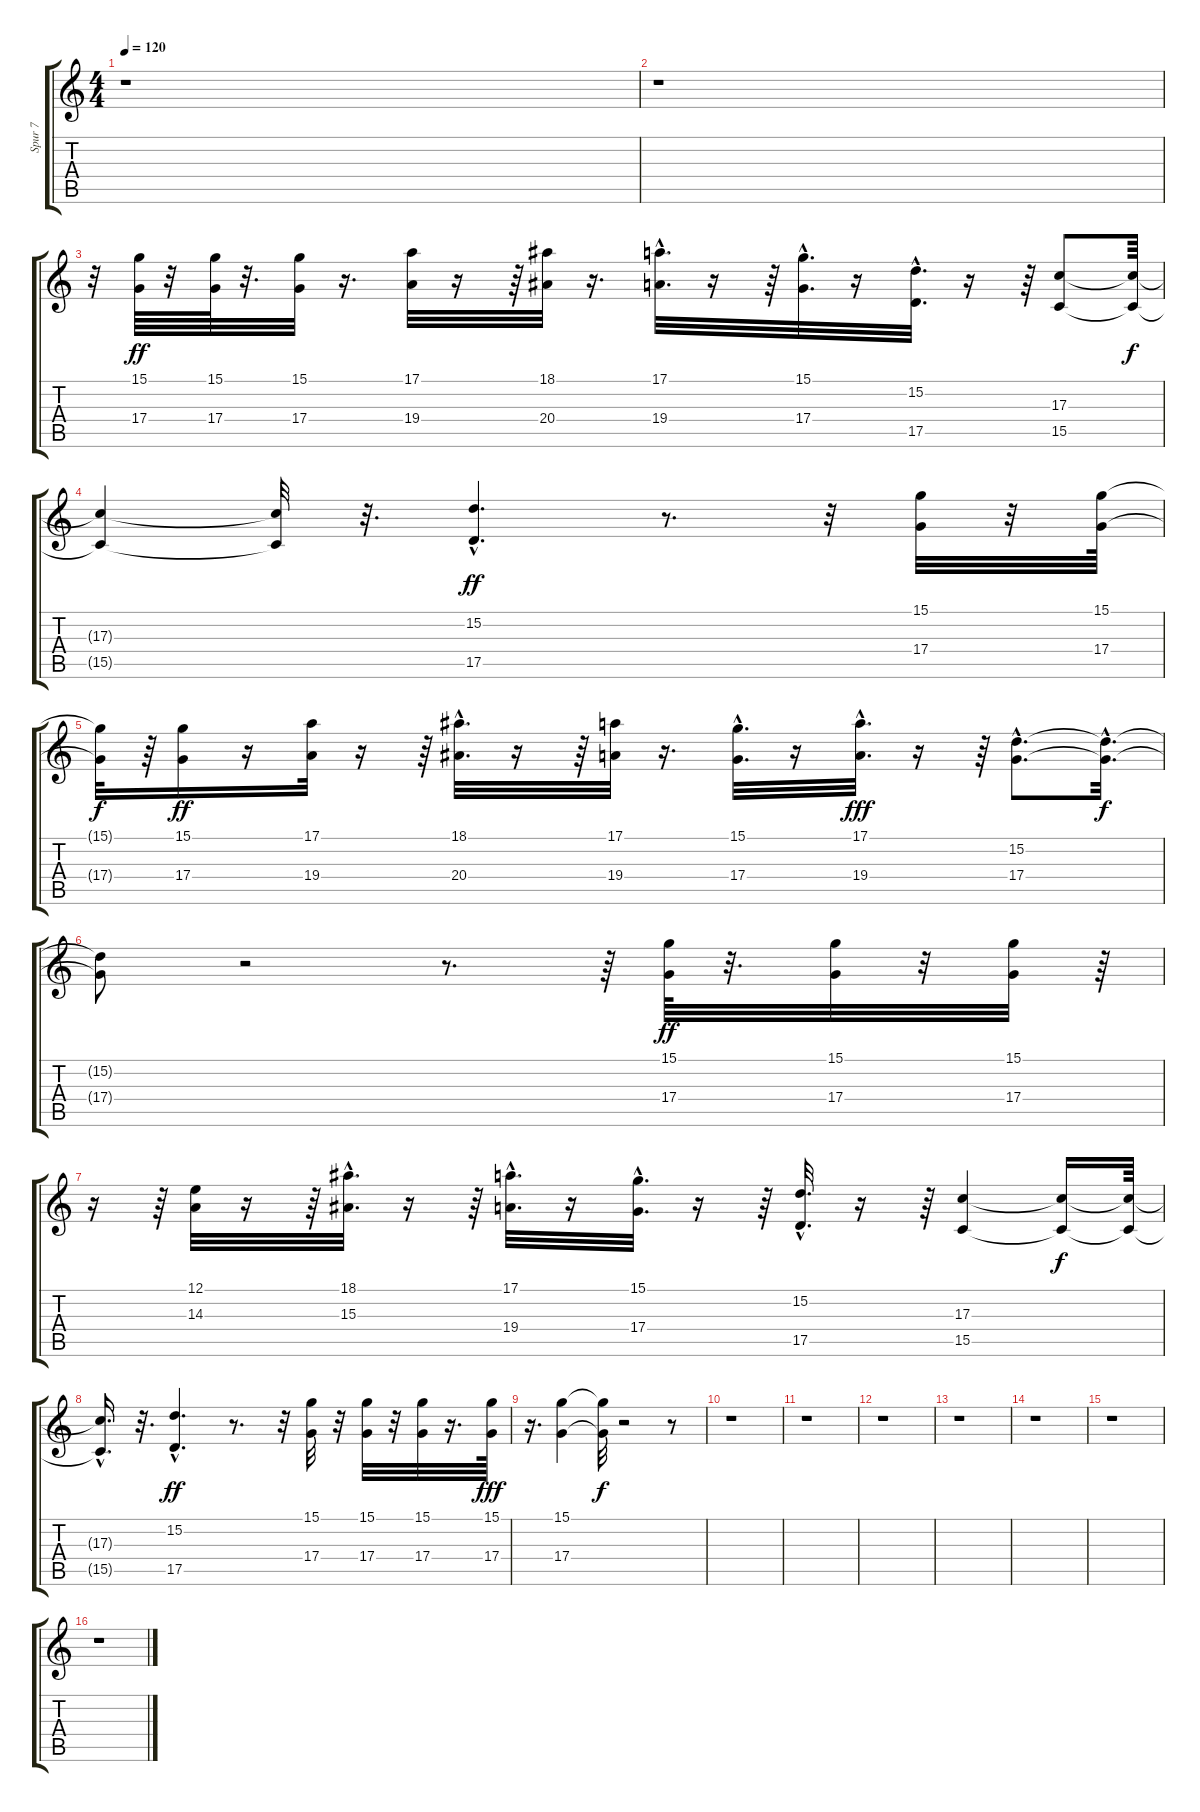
\track ("Spur 7" "Spur 7") {instrument trumpet}
\staff {score tabs}
\tuning (E4 B3 G3 D3 A2 E2) {hide}
\ts (4 4)
\tempo 120
\clef g2
\ks c
r.1{dy ff instrument trumpet} |
r.1 |
r.32 (15.1 17.4).64 r.32 (15.1 17.4).64 r.32{d} (15.1 17.4).32 r.16{d} (17.1 19.4).32 r.16 r.64 (18.1 20.4).32 r.16{d} (17.1{hac} 19.4).32{d} r.16 r.64 (15.1{hac} 17.4{hac}).32{d} r.16 (15.2{hac} 17.5{hac}).32{d} r.16 r.64 (17.3 15.5).8 (17.3{t} 15.5{t}).64{dy f} |
(17.3{t} 15.5{t}).4 (17.3{t} 15.5{t}).32 r.32{d} (15.2{hac} 17.5{hac}).4{d dy ff} r.8{d} r.32 (15.1 17.4).32 r.32 (15.1 17.4).64 |
(15.1{t} 17.4{t}).32{dy f} r.64 (15.1 17.4).16{dy ff} r.16 (17.1 19.4).32 r.16 r.64 (18.1{hac} 20.4{hac}).32{d} r.16 r.64 (17.1 19.4).32 r.16{d} (15.1{hac} 17.4{hac}).32{d} r.16 (17.1{hac} 19.4{hac}).32{d dy fff} r.16 r.64 (15.2{hac} 17.4{hac}).8{d} (15.2{hac t} 17.4{hac t}).32{d dy f} |
(15.2{t} 17.4{t}).8 r.2 r.8{d} r.64 (15.1 17.4).64{dy ff} r.32{d} (15.1 17.4).32 r.32 (15.1 17.4).32 r.64 |
r.16 r.64 (12.1 14.3).32 r.16 r.64 (18.1{hac} 15.3{hac}).32{d} r.16 r.64 (17.1{hac} 19.4{hac}).32{d} r.16 (15.1{hac} 17.4{hac}).32{d} r.16 r.64 (15.2{hac} 17.5{hac}).32{d} r.16 r.64 (17.3 15.5).4 (17.3{t} 15.5{t}).16{dy f} (17.3{t} 15.5{t}).64 |
(17.3{hac t} 15.5{hac t}).16{d} r.32{d} (15.2{hac} 17.5{hac}).4{d dy ff} r.8{d} r.32 (15.1 17.4).32 r.32 (15.1 17.4).32 r.32 (15.1 17.4).32 r.16{d} (15.1 17.4).64{dy fff} |
r.16{d} (15.1 17.4).4 (15.1{t} 17.4{t}).32{dy f} r.2 r.8 |
r.1 |
r.1 |
r.1 |
r.1 |
r.1 |
r.1 |
r.1
